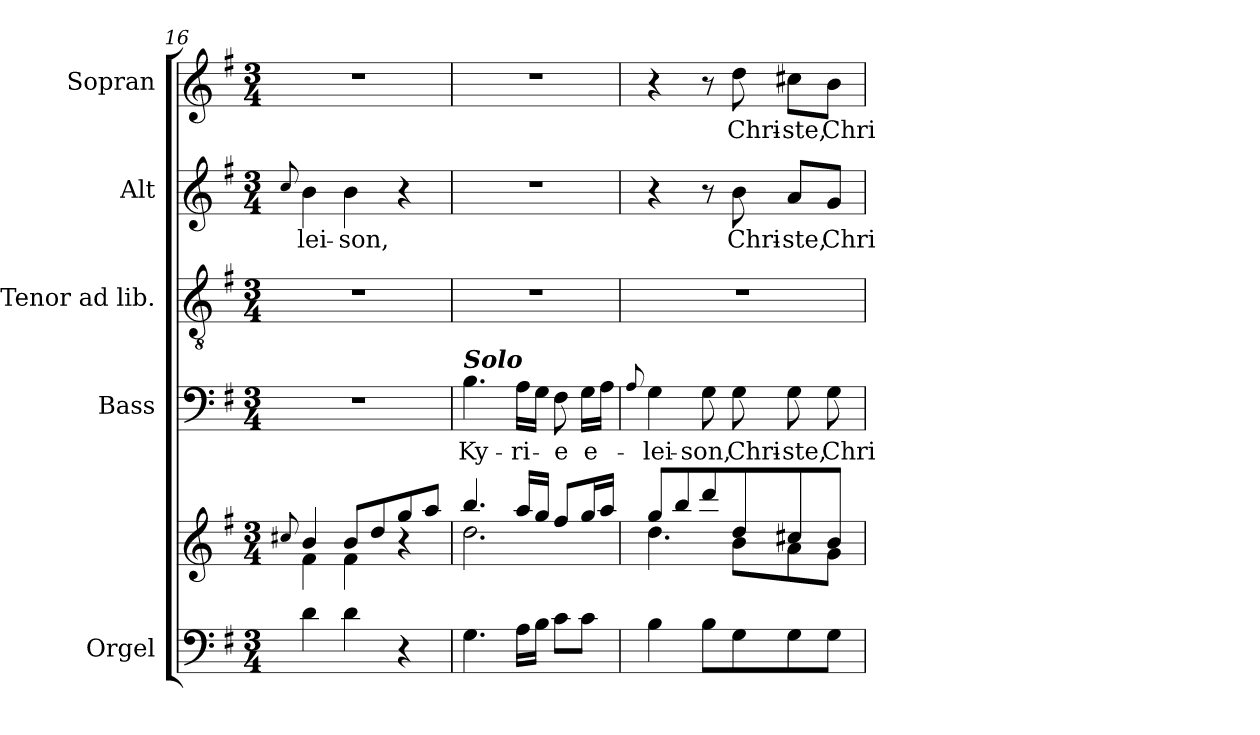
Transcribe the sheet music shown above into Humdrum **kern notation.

**kern	**kern	**kern	**text	**kern	**kern	**text	**kern	**text
*part5	*part5	*part4	*part4	*part3	*part2	*part2	*part1	*part1
*staff6	*staff5	*staff4	*staff4	*staff3	*staff2	*staff2	*staff1	*staff1
*I"Orgel	*	*I"Bass	*	*I"Tenor ad lib.	*I"Alt	*	*I"Sopran	*
*I'Org.	*	*I'B.	*	*I'T.	*I'A.	*	*I'S.	*
*clefF4	*clefG2	*clefF4	*	*clefGv2	*clefG2	*	*clefG2	*
*k[f#]	*k[f#]	*k[f#]	*	*k[f#]	*k[f#]	*	*k[f#]	*
*G:	*G:	*G:	*	*G:	*G:	*	*G:	*
*M3/4	*M3/4	*M3/4	*	*M3/4	*M3/4	*	*M3/4	*
=16	=16	=16	=16	=16	=16	=16	=16	=16
.	8qqcc#X/	.	.	.	8qqcc/	.	.	.
*	*^	*	*	*	*	*	*	*
!	!	!	!	!	!	!	!LO:LY:b	!	!
4d\	4b/	4f#\	2.r	.	2.r	4b\	lei-	2.r	.
!	!	!	!	!	!	!	!LO:LY:b	!	!
4d\	8b/L	4f#\	.	.	.	4b\	-son,	.	.
.	8dd/	.	.	.	.	.	.	.	.
4r	8gg/	4ra	.	.	.	4r	.	.	.
.	8aa/J	.	.	.	.	.	.	.	.
=17	=17	=17	=17	=17	=17	=17	=17	=17	=17
!	!	!	!LO:TX:a:Bi:t=Solo	!	!	!	!	!	!
!	!	!	!	!LO:LY:b	!	!	!	!	!
4.G\	4.bb/	2.dd\	4.B\	Ky-	2.r	2.r	.	2.r	.
!	!	!	!	!LO:LY:b	!	!	!	!	!
16A\LL	16aa/LL	.	16A\LL	-ri-	.	.	.	.	.
16B\JJ	16gg/JJ	.	16G\JJ	.	.	.	.	.	.
!	!	!	!	!LO:LY:b	!	!	!	!	!
8c\L	8ff#/L	.	8F#\	-e	.	.	.	.	.
!	!	!	!	!LO:LY:b	!	!	!	!	!
8c\J	16gg/L	.	16G\LL	e-	.	.	.	.	.
.	16aa/JJ	.	16A\JJ	.	.	.	.	.	.
!!LO:LB:g=z
=18	=18	=18	=18	=18	=18	=18	=18	=18	=18
.	.	.	8qqA/	.	.	.	.	.	.
!	!	!	!	!LO:LY:b	!	!	!	!	!
4B\	8gg/L	4.dd\	4G\	-lei-	2.r	4r	.	4r	.
.	8bb/	.	.	.	.	.	.	.	.
!	!	!	!	!LO:LY:b	!	!	!	!	!
8B\L	8ddd/	.	8G\	-son,	.	8r	.	8r	.
!	!	!	!	!LO:LY:b	!	!	!LO:LY:b	!	!LO:LY:b
8G\	8dd/	8b\L	8G\	Chri-	.	8b\	Chri-	8dd\	Chri-
!	!	!	!	!LO:LY:b	!	!	!LO:LY:b	!	!LO:LY:b
8G\	8cc#X/	8a\	8G\	-ste,	.	8a/L	-ste,	8cc#X\L	-ste,
!	!	!	!	!LO:LY:b	!	!	!LO:LY:b	!	!LO:LY:b
8G\J	8b/J	8g\J	8G\	Chri-	.	8g/J	Chri-	8b\J	Chri-
*	*v	*v	*	*	*	*	*	*	*
=	=	=	=	=	=	=	=	=
*-	*-	*-	*-	*-	*-	*-	*-	*-
